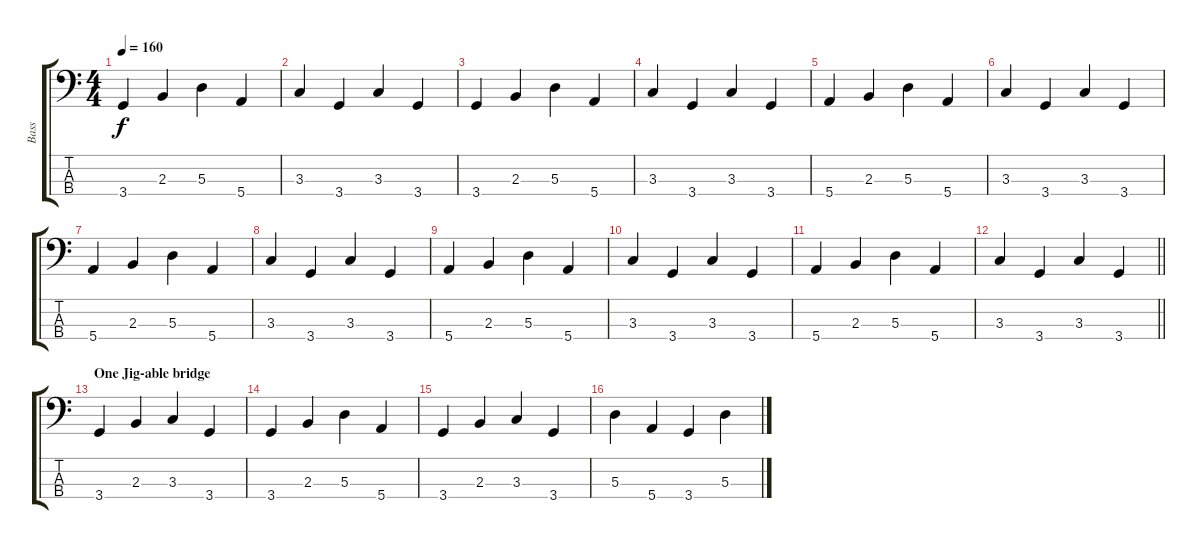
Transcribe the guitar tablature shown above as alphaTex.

\track ("Bass" "Bass") {instrument electricbassfinger}
\staff {score tabs}
\tuning (G2 D2 A1 E1) {hide}
\ts (4 4)
\tempo 160
\clef f4
\ks c
3.4.4{dy f} 2.3.4 5.3.4 5.4.4 |
3.3.4 3.4.4 3.3.4 3.4.4 |
3.4.4 2.3.4 5.3.4 5.4.4 |
3.3.4 3.4.4 3.3.4 3.4.4 |
5.4.4 2.3.4 5.3.4 5.4.4 |
3.3.4 3.4.4 3.3.4 3.4.4 |
5.4.4 2.3.4 5.3.4 5.4.4 |
3.3.4 3.4.4 3.3.4 3.4.4 |
5.4.4 2.3.4 5.3.4 5.4.4 |
3.3.4 3.4.4 3.3.4 3.4.4 |
5.4.4 2.3.4 5.3.4 5.4.4 |
\barLineRight lightlight
3.3.4 3.4.4 3.3.4 3.4.4 |
\section ("" "One Jig-able bridge")
3.4.4 2.3.4 3.3.4 3.4.4 |
3.4.4 2.3.4 5.3.4 5.4.4 |
3.4.4 2.3.4 3.3.4 3.4.4 |
5.3.4 5.4.4 3.4.4 5.3.4
